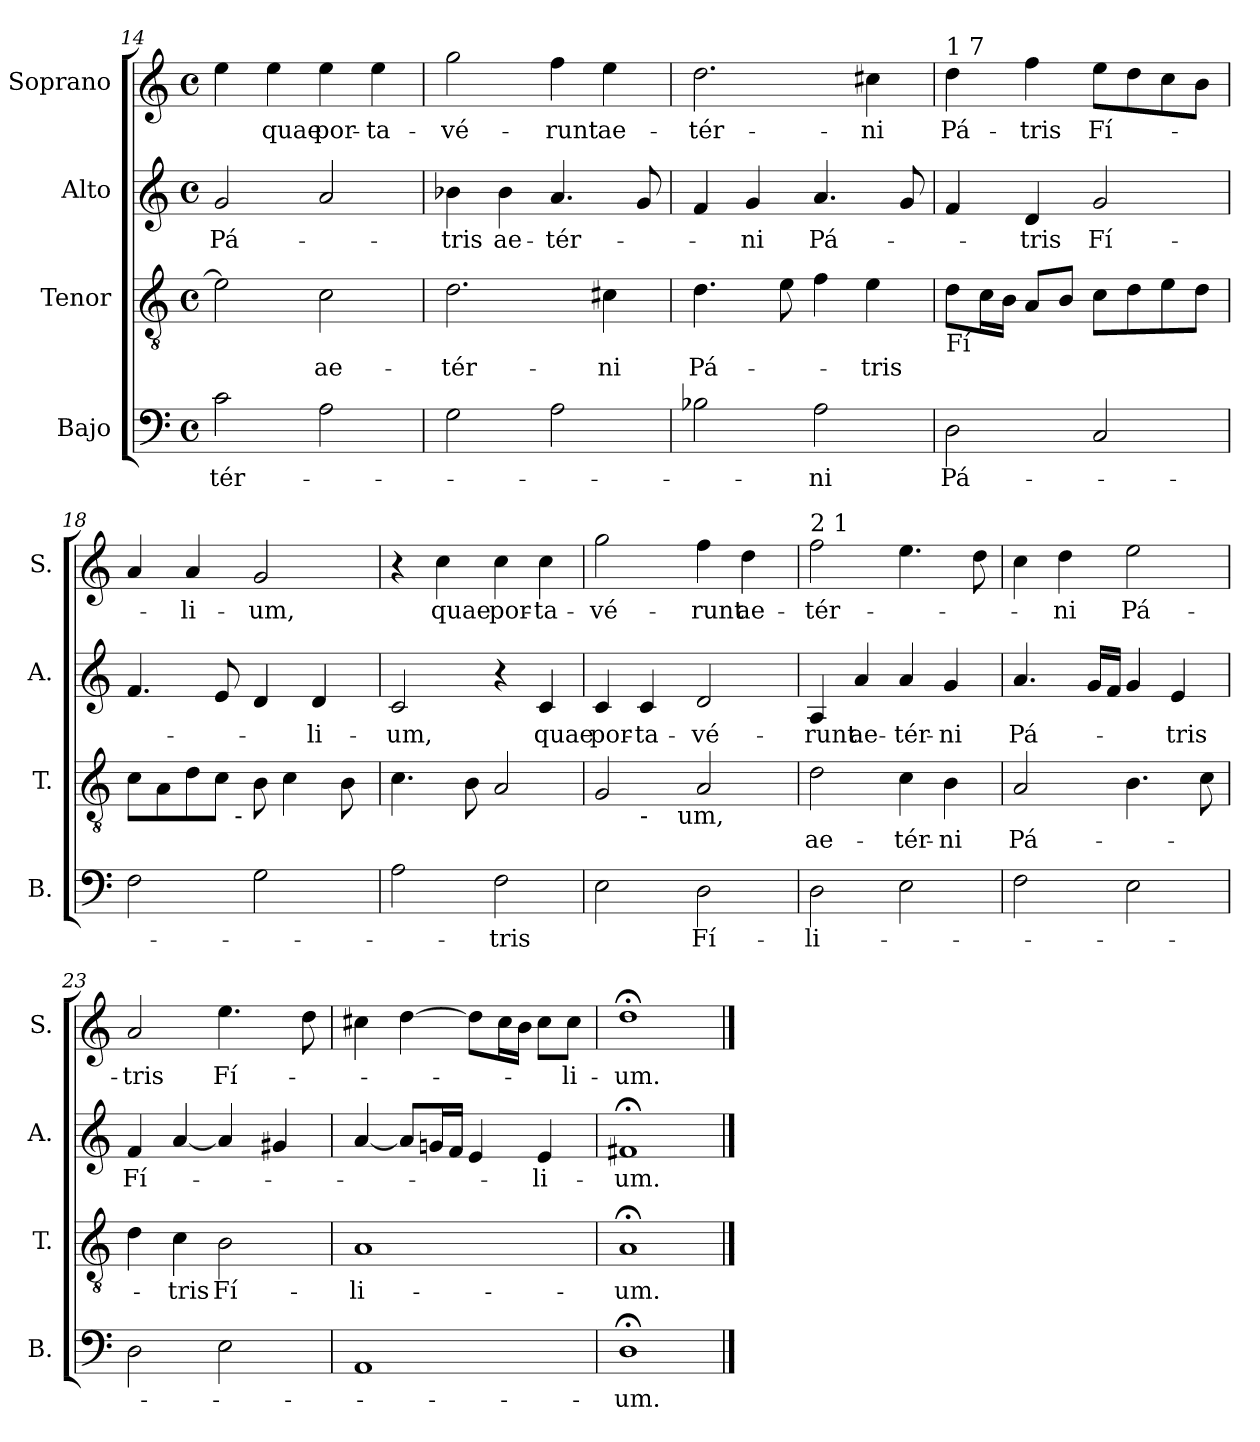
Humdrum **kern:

**kern	**text	**kern	**text	**kern	**text	**kern	**text
*part4	*part4	*part3	*part3	*part2	*part2	*part1	*part1
*staff4	*staff4	*staff3	*staff3	*staff2	*staff2	*staff1	*staff1
*I"Bajo	*	*I"Tenor	*	*I"Alto	*	*I"Soprano	*
*I'B.	*	*I'T.	*	*I'A.	*	*I'S.	*
*clefF4	*	*clefGv2	*	*clefG2	*	*clefG2	*
*k[]	*	*k[]	*	*k[]	*	*k[]	*
*C:	*	*C:	*	*C:	*	*C:	*
*M4/4	*	*M4/4	*	*M4/4	*	*M4/4	*
*met(c)	*	*met(c)	*	*met(c)	*	*met(c)	*
=14	=14	=14	=14	=14	=14	=14	=14
!	!LO:LY:b	!	!	!	!LO:LY:b	!	!
2c\	-tér-	2e\]	.	2g/	Pá-	4ee\	.
!	!	!	!	!	!	!	!LO:LY:b
.	.	.	.	.	.	4ee\	quae
!	!	!	!LO:LY:b	!	!	!	!LO:LY:b
2A\	.	2c\	ae-	2a/	.	4ee\	por-
!	!	!	!	!	!	!	!LO:LY:b
.	.	.	.	.	.	4ee\	-ta-
=15	=15	=15	=15	=15	=15	=15	=15
!	!	!	!LO:LY:b	!	!LO:LY:b	!	!LO:LY:b
2G\	.	2.d\	-tér-	4b-X\	-tris	2gg\	-vé-
!	!	!	!	!	!LO:LY:b	!	!
.	.	.	.	4b-\	ae-	.	.
!	!	!	!	!	!LO:LY:b	!	!LO:LY:b
2A\	.	.	.	4.a/	-tér-	4ff\	-runt
!	!	!	!LO:LY:b	!	!	!	!LO:LY:b
.	.	4c#X\	-ni	.	.	4ee\	ae-
.	.	.	.	8g/	.	.	.
=16	=16	=16	=16	=16	=16	=16	=16
!	!	!	!LO:LY:b	!	!	!	!LO:LY:b
2B-X\	.	4.d\	Pá-	4f/	.	2.dd\	-tér-
!	!	!	!	!	!LO:LY:b	!	!
.	.	.	.	4g/	-ni	.	.
.	.	8e\	.	.	.	.	.
!	!LO:LY:b	!	!	!	!LO:LY:b	!	!
2A\	-ni	4f\	.	4.a/	Pá-	.	.
!	!	!	!LO:LY:b	!	!	!	!LO:LY:b
.	.	4e\	-tris	.	.	4cc#X\	-ni
.	.	.	.	8g/	.	.	.
!!LO:LB:g=z
=17	=17	=17	=17	=17	=17	=17	=17
!	!	!	!	!	!	!LO:TX:a:t=1 7	!
!	!	!LO:TX:b:t=Fí	!	!	!	!	!
!	!LO:LY:b	!	!	!	!	!	!LO:LY:b
2D\	Pá-	8d\L	.	4f/	.	4dd\	Pá-
.	.	16c\L	.	.	.	.	.
.	.	16B\JJ	.	.	.	.	.
!	!	!	!	!	!LO:LY:b	!	!LO:LY:b
.	.	8A/L	.	4d/	-tris	4ff\	-tris
.	.	8B/J	.	.	.	.	.
!	!	!	!	!	!LO:LY:b	!	!LO:LY:b
2C/	.	8c\L	.	2g/	Fí-	8ee\L	Fí-
.	.	8d\	.	.	.	8dd\	.
.	.	8e\	.	.	.	8cc\	.
.	.	8d\J	.	.	.	8b\J	.
=18	=18	=18	=18	=18	=18	=18	=18
*	*	*^	*	*	*	*	*
2F\	.	8c\L	4..ryy	.	4.f/	.	4a/	.
.	.	8A\	.	.	.	.	.	.
!	!	!	!	!	!	!	!	!LO:LY:b
.	.	8d\	.	.	.	.	4a/	-li-
.	.	8c\J	.	.	8e/	.	.	.
!	!	!	!LO:TX:b:t=-	!	!	!	!	!
.	.	.	2ryy	.	.	.	.	.
!	!	!	!	!	!	!	!	!LO:LY:b
2G\	.	8B\	.	.	4d/	.	2g/	-um,
.	.	4c\	.	.	.	.	.	.
!	!	!	!	!	!	!LO:LY:b	!	!
.	.	.	.	.	4d/	-li-	.	.
.	.	8B\	.	.	.	.	.	.
.	.	.	16ryy	.	.	.	.	.
=19	=19	=19	=19	=19	=19	=19	=19	=19
!	!	!	!	!	!	!LO:LY:b	!	!
*	*	*v	*v	*	*	*	*	*
2A\	.	4.c\	.	2c/	-um,	4r	.
!	!	!	!	!	!	!	!LO:LY:b
.	.	.	.	.	.	4cc\	quae
.	.	8B\	.	.	.	.	.
!	!LO:LY:b	!	!	!	!	!	!LO:LY:b
2F\	-tris	2A/	.	4r	.	4cc\	por-
!	!	!	!	!	!LO:LY:b	!	!LO:LY:b
.	.	.	.	4c/	quae	4cc\	-ta-
=20	=20	=20	=20	=20	=20	=20	=20
!	!	!LO:TX:b:t=li	!	!	!	!	!
!	!	!	!	!	!LO:LY:b	!	!LO:LY:b
*	*	*^	*	*	*	*	*
*	*	*	*^	*	*	*	*	*
2E\	.	2G/	4ryy	4..ryy	.	4c/	por-	2gg\	-vé-
!	!	!	!LO:TX:b:t=-	!	!	!	!	!	!
!	!	!	!	!	!	!	!LO:LY:b	!	!
.	.	.	2.ryy	.	.	4c/	-ta-	.	.
!	!	!	!	!LO:TX:b:t=um,	!	!	!	!	!
.	.	.	.	2ryy	.	.	.	.	.
!	!LO:LY:b	!	!	!	!	!	!LO:LY:b	!	!LO:LY:b
2D\	Fí-	2A/	.	.	.	2d/	-vé-	4ff\	-runt
!	!	!	!	!	!	!	!	!	!LO:LY:b
.	.	.	.	.	.	.	.	4dd\	ae-
.	.	.	.	16ryy	.	.	.	.	.
!!LO:PB:g=z
=21	=21	=21	=21	=21	=21	=21	=21	=21	=21
!	!	!	!	!	!	!	!	!LO:TX:a:t=2 1	!
!	!LO:LY:b	!	!	!	!LO:LY:b	!	!LO:LY:b	!	!LO:LY:b
*	*	*v	*v	*v	*	*	*	*	*
2D\	-li-	2d\	ae-	4A/	-runt	2ff\	-tér-
!	!	!	!	!	!LO:LY:b	!	!
.	.	.	.	4a/	ae-	.	.
!	!	!	!LO:LY:b	!	!LO:LY:b	!	!
2E\	.	4c\	-tér-	4a/	-tér-	4.ee\	.
!	!	!	!LO:LY:b	!	!LO:LY:b	!	!
.	.	4B\	-ni	4g/	-ni	.	.
.	.	.	.	.	.	8dd\	.
=22	=22	=22	=22	=22	=22	=22	=22
!	!	!	!LO:LY:b	!	!LO:LY:b	!	!
2F\	.	2A/	Pá-	4.a/	Pá-	4cc\	.
!	!	!	!	!	!	!	!LO:LY:b
.	.	.	.	.	.	4dd\	-ni
.	.	.	.	16g/LL	.	.	.
.	.	.	.	16f/JJ	.	.	.
!	!	!	!	!	!	!	!LO:LY:b
2E\	.	4.B\	.	4g/	.	2ee\	Pá-
!	!	!	!	!	!LO:LY:b	!	!
.	.	.	.	4e/	-tris	.	.
.	.	8c\	.	.	.	.	.
=23	=23	=23	=23	=23	=23	=23	=23
!	!	!	!	!	!LO:LY:b	!	!LO:LY:b
*	*	*^	*	*	*	*	*
2D\	.	4d\	2ryy	.	4f/	Fí-	2a/	-tris
!	!	!	!	!LO:LY:b	!	!	!	!
.	.	4c\	.	-tris	[<4a/	.	.	.
!	!	!	!	!LO:LY:b	!	!	!	!LO:LY:b
2E\	.	2B\	32ryy	Fí-	4a/]	.	4.ee\	Fí-
.	.	.	4...ryy	.	.	.	.	.
.	.	.	.	.	4g#X/	.	.	.
.	.	.	.	.	.	.	8dd\	.
=24	=24	=24	=24	=24	=24	=24	=24	=24
!	!	!	!	!LO:LY:b	!	!	!	!
*	*	*v	*v	*	*	*	*	*
1AA	.	1A	-li-	[<4a/	.	4cc#X\	.
.	.	.	.	8a/L]	.	[>4dd\	.
.	.	.	.	16gn/L	.	.	.
.	.	.	.	16f/JJ	.	.	.
.	.	.	.	4e/	.	8dd\L]	.
.	.	.	.	.	.	16cc#\L	.
.	.	.	.	.	.	16b\JJ	.
!	!	!	!	!	!LO:LY:b	!	!
.	.	.	.	4e/	-li-	8cc#\L	.
!	!	!	!	!	!	!	!LO:LY:b
.	.	.	.	.	.	8cc#\J	-li-
=25	=25	=25	=25	=25	=25	=25	=25
!	!LO:LY:b	!	!LO:LY:b	!	!LO:LY:b	!	!LO:LY:b
1D;<	-um.	1A;<	-um.	1f#X;<	-um.	1dd;<	-um.
==	==	==	==	==	==	==	==
*-	*-	*-	*-	*-	*-	*-	*-
